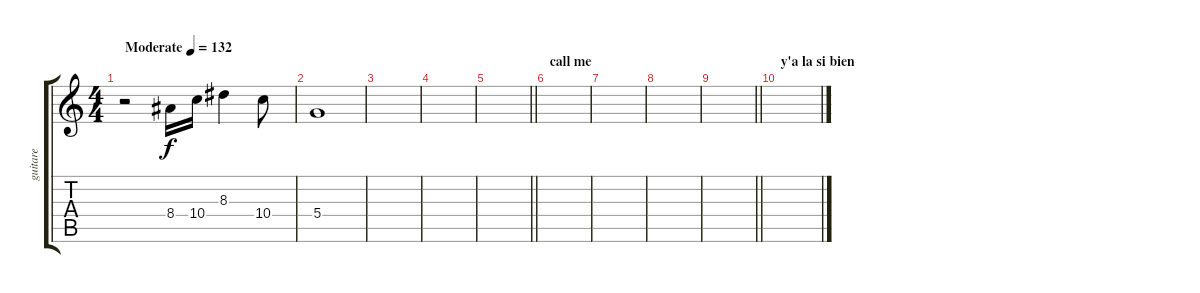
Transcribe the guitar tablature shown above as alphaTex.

\track ("guitare" "guitare") {instrument acousticguitarsteel}
\staff {score tabs}
\tuning (E4 B3 G3 D3 A2 E2) {hide}
\ts (4 4)
\tempo (132 "Moderate")
\clef g2
\ks c
r.2{dy f instrument acousticguitarsteel} 8.4.16 10.4.16 8.3.4 10.4.8 |
5.4.1 |
|
|
\barLineRight lightlight
|
\section ("" "call me")
|
|
|
\barLineRight lightlight
|
\section ("" "y'a la si bien")
